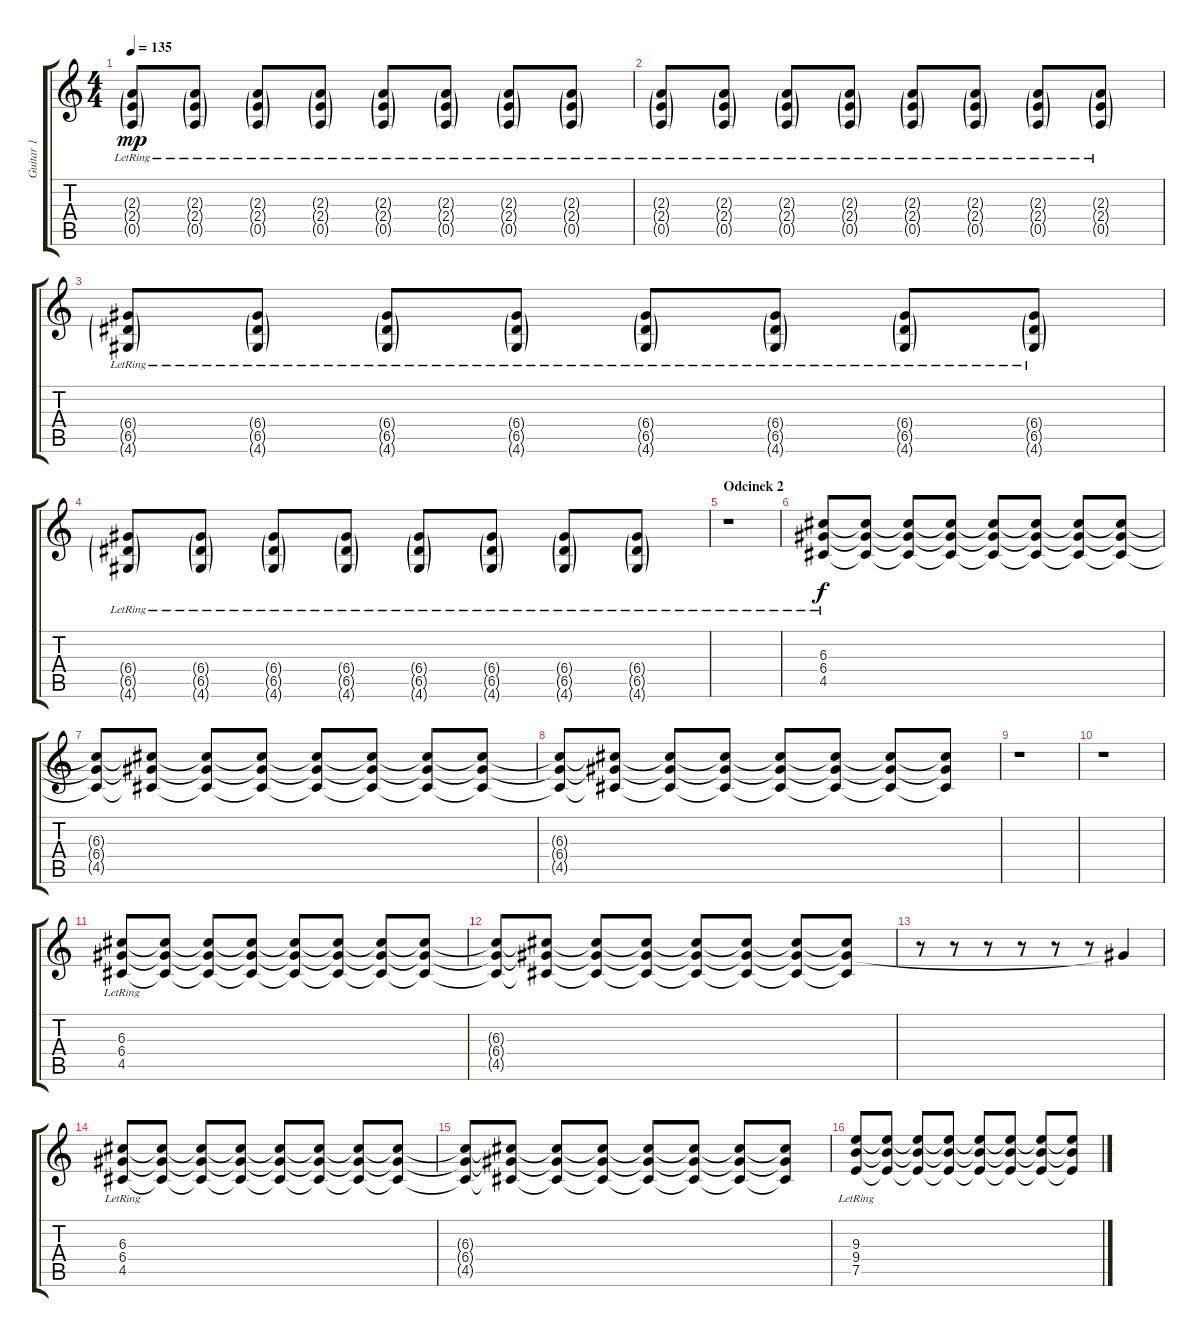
\track ("Guitar 1" "Guitar 1") {instrument distortionguitar}
\staff {score tabs}
\tuning (E4 B3 G3 D3 A2 E2) {hide}
\ts (4 4)
\tempo 135
\clef g2
\ks c
(2.3{g lr} 2.4{g lr} 0.5{g lr}).8{dy mp} (2.3{g lr} 2.4{g lr} 0.5{g lr}).8 (2.3{g lr} 2.4{g lr} 0.5{g lr}).8 (2.3{g lr} 2.4{g lr} 0.5{g lr}).8 (2.3{g lr} 2.4{g lr} 0.5{g lr}).8 (2.3{g lr} 2.4{g lr} 0.5{g lr}).8 (2.3{g lr} 2.4{g lr} 0.5{g lr}).8 (2.3{g lr} 2.4{g lr} 0.5{g lr}).8 |
(2.3{g lr} 2.4{g lr} 0.5{g lr}).8 (2.3{g lr} 2.4{g lr} 0.5{g lr}).8 (2.3{g lr} 2.4{g lr} 0.5{g lr}).8 (2.3{g lr} 2.4{g lr} 0.5{g lr}).8 (2.3{g lr} 2.4{g lr} 0.5{g lr}).8 (2.3{g lr} 2.4{g lr} 0.5{g lr}).8 (2.3{g lr} 2.4{g lr} 0.5{g lr}).8 (2.3{g lr} 2.4{g lr} 0.5{g lr}).8 |
(6.4{g lr} 6.5{g lr} 4.6{g lr}).8 (6.4{g lr} 6.5{g lr} 4.6{g lr}).8 (6.4{g lr} 6.5{g lr} 4.6{g lr}).8 (6.4{g lr} 6.5{g lr} 4.6{g lr}).8 (6.4{g lr} 6.5{g lr} 4.6{g lr}).8 (6.4{g lr} 6.5{g lr} 4.6{g lr}).8 (6.4{g lr} 6.5{g lr} 4.6{g lr}).8 (6.4{g lr} 6.5{g lr} 4.6{g lr}).8 |
(6.4{g lr} 6.5{g lr} 4.6{g lr}).8 (6.4{g lr} 6.5{g lr} 4.6{g lr}).8 (6.4{g lr} 6.5{g lr} 4.6{g lr}).8 (6.4{g lr} 6.5{g lr} 4.6{g lr}).8 (6.4{g lr} 6.5{g lr} 4.6{g lr}).8 (6.4{g lr} 6.5{g lr} 4.6{g lr}).8 (6.4{g lr} 6.5{g lr} 4.6{g lr}).8 (6.4{g lr} 6.5{g lr} 4.6{g lr}).8 |
\section ("" "Odcinek 2")
r.1 |
(6.3{lr} 6.4{lr} 4.5{lr}).8{dy f volume 0} (6.3{t} 6.4{t} 4.5{t}).8{volume 1} (6.3{t} 6.4{t} 4.5{t}).8{volume 2} (6.3{t} 6.4{t} 4.5{t}).8{volume 4} (6.3{t} 6.4{t} 4.5{t}).8{volume 4} (6.3{t} 6.4{t} 4.5{t}).8{volume 5} (6.3{t} 6.4{t} 4.5{t}).8{volume 5} (6.3{t} 6.4{t} 4.5{t}).8{volume 6} |
(6.3{t} 6.4{t} 4.5{t}).8{volume 6} (6.3{t} 6.4{t} 4.5{t}).8{volume 7} (6.3{t} 6.4{t} 4.5{t}).8{volume 8} (6.3{t} 6.4{t} 4.5{t}).8{volume 8} (6.3{t} 6.4{t} 4.5{t}).8{volume 9} (6.3{t} 6.4{t} 4.5{t}).8{volume 9} (6.3{t} 6.4{t} 4.5{t}).8{volume 10} (6.3{t} 6.4{t} 4.5{t}).8{volume 10} |
(6.3{t} 6.4{t} 4.5{t}).8{volume 11} (6.3{t} 6.4{t} 4.5{t}).8{volume 9} (6.3{t} 6.4{t} 4.5{t}).8{volume 8} (6.3{t} 6.4{t} 4.5{t}).8{volume 8} (6.3{t} 6.4{t} 4.5{t}).8{volume 7} (6.3{t} 6.4{t} 4.5{t}).8{volume 7} (6.3{t} 6.4{t} 4.5{t}).8{volume 6} (6.3{t} 6.4{t} 4.5{t}).8{volume 5} |
r.1 |
r.1 |
(6.3{lr} 6.4{lr} 4.5{lr}).8{volume 0} (6.3{t} 6.4{t} 4.5{t}).8{volume 1} (6.3{t} 6.4{t} 4.5{t}).8{volume 2} (6.3{t} 6.4{t} 4.5{t}).8{volume 4} (6.3{t} 6.4{t} 4.5{t}).8{volume 4} (6.3{t} 6.4{t} 4.5{t}).8{volume 5} (6.3{t} 6.4{t} 4.5{t}).8{volume 5} (6.3{t} 6.4{t} 4.5{t}).8{volume 6} |
(6.3{t} 6.4{t} 4.5{t}).8{volume 6} (6.3{t} 6.4{t} 4.5{t}).8{volume 7} (6.3{t} 6.4{t} 4.5{t}).8{volume 7} (6.3{t} 6.4{t} 4.5{t}).8{volume 6} (6.3{t} 6.4{t} 4.5{t}).8{volume 6} (6.3{t} 6.4{t} 4.5{t}).8{volume 5} (6.3{t} 6.4{t} 4.5{t}).8{volume 5} (6.3{t} 6.4{t} 4.5{t}).8{volume 4} |
r.8{volume 11} r.8{volume 9} r.8{volume 8} r.8{volume 8} r.8{volume 7} r.8{volume 7} 6.4{t}.4{volume 6} |
(6.3{lr} 6.4{lr} 4.5{lr}).8{volume 0} (6.3{t} 6.4{t} 4.5{t}).8{volume 1} (6.3{t} 6.4{t} 4.5{t}).8{volume 2} (6.3{t} 6.4{t} 4.5{t}).8{volume 4} (6.3{t} 6.4{t} 4.5{t}).8{volume 4} (6.3{t} 6.4{t} 4.5{t}).8{volume 5} (6.3{t} 6.4{t} 4.5{t}).8{volume 5} (6.3{t} 6.4{t} 4.5{t}).8{volume 6} |
(6.3{t} 6.4{t} 4.5{t}).8{volume 6} (6.3{t} 6.4{t} 4.5{t}).8{volume 7} (6.3{t} 6.4{t} 4.5{t}).8{volume 7} (6.3{t} 6.4{t} 4.5{t}).8{volume 6} (6.3{t} 6.4{t} 4.5{t}).8{volume 6} (6.3{t} 6.4{t} 4.5{t}).8{volume 5} (6.3{t} 6.4{t} 4.5{t}).8{volume 5} (6.3{t} 6.4{t} 4.5{t}).8{volume 4} |
(9.3{lr} 9.4{lr} 7.5{lr}).8{volume 0} (9.3{t} 9.4{t} 7.5{t}).8{volume 2} (9.3{t} 9.4{t} 7.5{t}).8{volume 2} (9.3{t} 9.4{t} 7.5{t}).8{volume 2} (9.3{t} 9.4{t} 7.5{t}).8{volume 2} (9.3{t} 9.4{t} 7.5{t}).8{volume 3} (9.3{t} 9.4{t} 7.5{t}).8{volume 3} (9.3{t} 9.4{t} 7.5{t}).8{volume 4}
